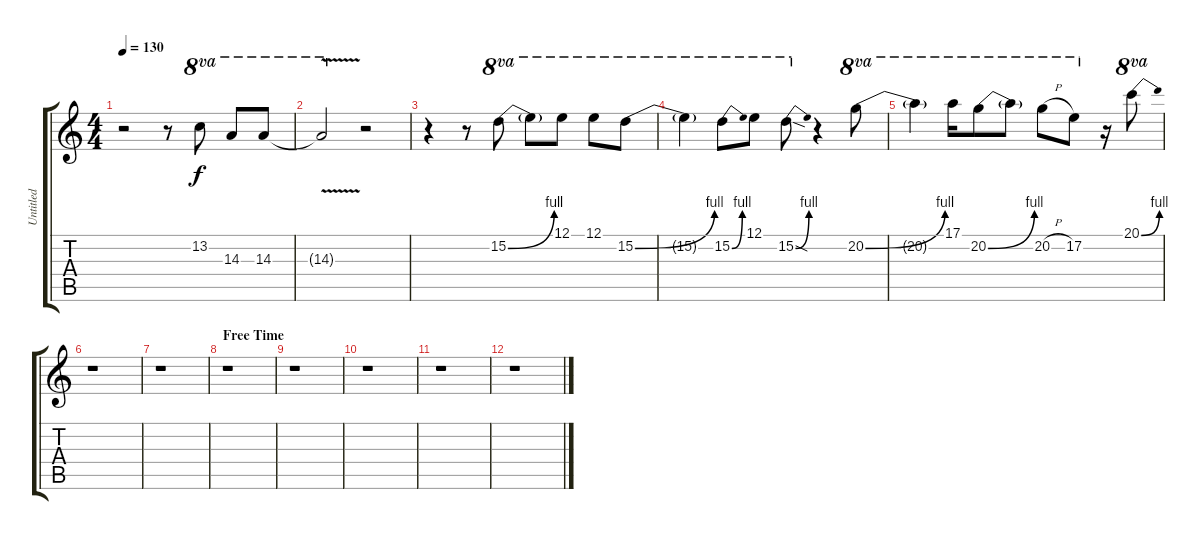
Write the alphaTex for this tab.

\track ("Untitled" "Untitled") {instrument distortionguitar}
\staff {score tabs}
\tuning (E4 B3 G3 D3 A2 E2) {hide}
\ts (4 4)
\tempo 130
\clef g2
\ks c
r.2{dy f} r.8 13.2.8{ot 8va} 14.3.8{ot 8va} 14.3.8{ot 8va} |
14.3{v t}.2{ot 8va} r.2 |
r.4 r.8 15.2{be (bend 0 0 60 4)}.8{ot 8va} 15.2{t}.8{ot 8va} 12.1.8{ot 8va} 12.1.8{ot 8va} 15.2{be (bend 0 0 60 4)}.8{ot 8va} |
15.2{t}.4{ot 8va} 15.2{be (bend 0 0 60 4)}.8{ot 8va} 12.1.8{ot 8va} 15.2{be (bend 0 0 60 4) sod}.8{ot 8va} r.4 20.2{be (bend 0 0 60 4)}.8{ot 8va} |
20.2{t}.4{ot 8va} 17.1.16{ot 8va} 20.2{be (bend 0 0 60 4)}.8{ot 8va} 20.2{t}.8{ot 8va} 20.2{h}.8{ot 8va} 17.2.8{ot 8va} r.16 20.1{be (bend 0 0 60 4)}.8{ot 8va} |
r.1 |
r.1 |
\section ("" "Free Time")
r.1 |
r.1 |
r.1 |
r.1 |
r.1
